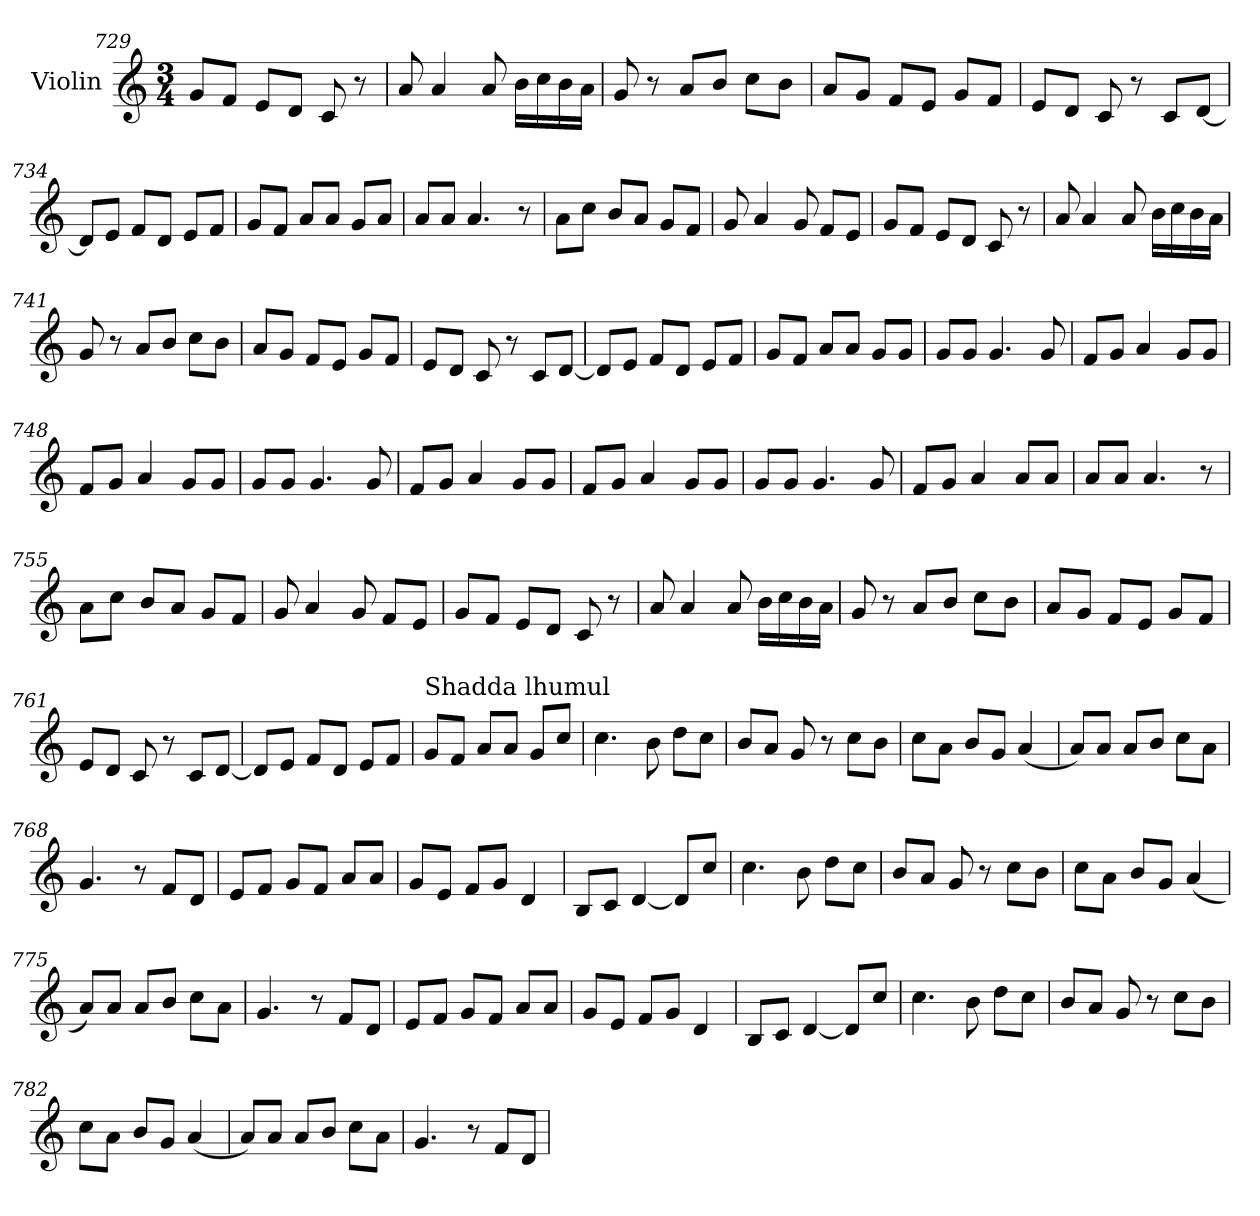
**kern
*part1
*staff1
*I"Violin
*clefG2
*k[]
*M3/4
=729
8g/L
8f/J
8e/L
8d/J
8c/
8r
!!LO:LB:g=z
=730
8a/
4a/
8a/
16b\LL
16cc\
16b\
16a\JJ
=731
8g/
8r
8a/L
8b/J
8cc\L
8b\J
=732
8a/L
8g/J
8f/L
8e/J
8g/L
8f/J
=733
8e/L
8d/J
8c/
8r
8c/L
[8d/J
=734
8d/L]
8e/J
8f/L
8d/J
8e/L
8f/J
=735
8g/L
8f/J
8a/L
8a/J
8g/L
8a/J
!!LO:LB:g=z
=736
8a/L
8a/J
4.a/
8r
=737
8a\L
8cc\J
8b/L
8a/J
8g/L
8f/J
=738
8g/
4a/
8g/
8f/L
8e/J
=739
8g/L
8f/J
8e/L
8d/J
8c/
8r
=740
8a/
4a/
8a/
16b\LL
16cc\
16b\
16a\JJ
=741
8g/
8r
8a/L
8b/J
8cc\L
8b\J
!!LO:LB:g=z
=742
8a/L
8g/J
8f/L
8e/J
8g/L
8f/J
=743
8e/L
8d/J
8c/
8r
8c/L
[8d/J
=744
8d/L]
8e/J
8f/L
8d/J
8e/L
8f/J
=745
8g/L
8f/J
8a/L
8a/J
8g/L
8g/J
=746
8g/L
8g/J
4.g/
8g/
=747
8f/L
8g/J
4a/
8g/L
8g/J
!!LO:LB:g=z
=748
8f/L
8g/J
4a/
8g/L
8g/J
=749
8g/L
8g/J
4.g/
8g/
=750
8f/L
8g/J
4a/
8g/L
8g/J
=751
8f/L
8g/J
4a/
8g/L
8g/J
=752
8g/L
8g/J
4.g/
8g/
=753
8f/L
8g/J
4a/
8a/L
8a/J
=754
8a/L
8a/J
4.a/
8r
!!LO:LB:g=z
=755
8a\L
8cc\J
8b/L
8a/J
8g/L
8f/J
=756
8g/
4a/
8g/
8f/L
8e/J
=757
8g/L
8f/J
8e/L
8d/J
8c/
8r
=758
8a/
4a/
8a/
16b\LL
16cc\
16b\
16a\JJ
=759
8g/
8r
8a/L
8b/J
8cc\L
8b\J
=760
8a/L
8g/J
8f/L
8e/J
8g/L
8f/J
!!LO:LB:g=z
=761
8e/L
8d/J
8c/
8r
8c/L
[8d/J
=762
8d/L]
8e/J
8f/L
8d/J
8e/L
8f/J
=763
!LO:TX:a:t=Shadda lhumul
8g/L
8f/J
8a/L
8a/J
8g/L
8cc/J
=764
4.cc\
8b\
8dd\L
8cc\J
=765
8b/L
8a/J
8g/
8r
8cc\L
8b\J
=766
8cc\L
8a\J
8b/L
8g/J
(<4a/
!!LO:LB:g=z
=767
8a/L)
8a/J
8a/L
8b/J
8cc\L
8a\J
=768
4.g/
8r
8f/L
8d/J
=769
8e/L
8f/J
8g/L
8f/J
8a/L
8a/J
=770
8g/L
8e/J
8f/L
8g/J
4d/
=771
8B/L
8c/J
[4d/
8d/L]
8cc/J
=772
4.cc\
8b\
8dd\L
8cc\J
!!LO:PB:g=z
=773
8b/L
8a/J
8g/
8r
8cc\L
8b\J
=774
8cc\L
8a\J
8b/L
8g/J
(<4a/
=775
8a/L)
8a/J
8a/L
8b/J
8cc\L
8a\J
=776
4.g/
8r
8f/L
8d/J
=777
8e/L
8f/J
8g/L
8f/J
8a/L
8a/J
=778
8g/L
8e/J
8f/L
8g/J
4d/
!!LO:LB:g=z
=779
8B/L
8c/J
[4d/
8d/L]
8cc/J
=780
4.cc\
8b\
8dd\L
8cc\J
=781
8b/L
8a/J
8g/
8r
8cc\L
8b\J
=782
8cc\L
8a\J
8b/L
8g/J
(<4a/
=783
8a/L)
8a/J
8a/L
8b/J
8cc\L
8a\J
=784
4.g/
8r
8f/L
8d/J
=
*-
